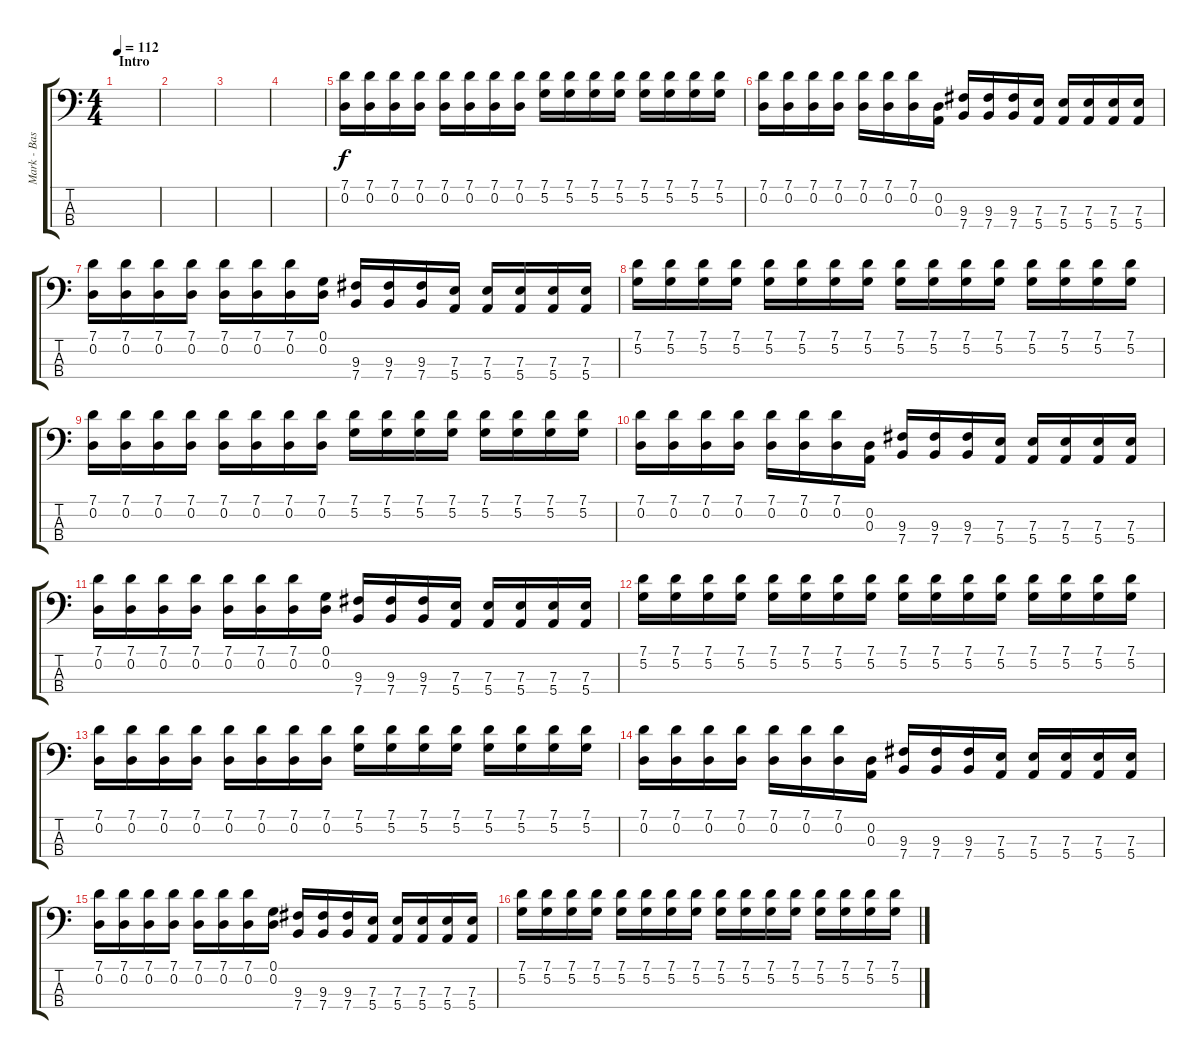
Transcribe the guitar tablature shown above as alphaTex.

\track ("Mark - Bass" "Mark - Bas") {instrument electricbasspick}
\staff {score tabs}
\tuning (G2 D2 A1 E1) {hide}
\ts (4 4)
\section ("" "Intro")
\tempo 112
\clef f4
\ks c
|
|
|
|
(7.1 0.2).16 (7.1 0.2).16 (7.1 0.2).16 (7.1 0.2).16 (7.1 0.2).16 (7.1 0.2).16 (7.1 0.2).16 (7.1 0.2).16 (7.1 5.2).16 (7.1 5.2).16 (7.1 5.2).16 (7.1 5.2).16 (7.1 5.2).16 (7.1 5.2).16 (7.1 5.2).16 (7.1 5.2).16 |
(7.1 0.2).16 (7.1 0.2).16 (7.1 0.2).16 (7.1 0.2).16 (7.1 0.2).16 (7.1 0.2).16 (7.1 0.2).16 (0.2 0.3).16 (9.3 7.4).16 (9.3 7.4).16 (9.3 7.4).16 (7.3 5.4).16 (7.3 5.4).16 (7.3 5.4).16 (7.3 5.4).16 (7.3 5.4).16 |
(7.1 0.2).16 (7.1 0.2).16 (7.1 0.2).16 (7.1 0.2).16 (7.1 0.2).16 (7.1 0.2).16 (7.1 0.2).16 (0.1 0.2).16 (9.3 7.4).16 (9.3 7.4).16 (9.3 7.4).16 (7.3 5.4).16 (7.3 5.4).16 (7.3 5.4).16 (7.3 5.4).16 (7.3 5.4).16 |
(7.1 5.2).16 (7.1 5.2).16 (7.1 5.2).16 (7.1 5.2).16 (7.1 5.2).16 (7.1 5.2).16 (7.1 5.2).16 (7.1 5.2).16 (7.1 5.2).16 (7.1 5.2).16 (7.1 5.2).16 (7.1 5.2).16 (7.1 5.2).16 (7.1 5.2).16 (7.1 5.2).16 (7.1 5.2).16 |
(7.1 0.2).16 (7.1 0.2).16 (7.1 0.2).16 (7.1 0.2).16 (7.1 0.2).16 (7.1 0.2).16 (7.1 0.2).16 (7.1 0.2).16 (7.1 5.2).16 (7.1 5.2).16 (7.1 5.2).16 (7.1 5.2).16 (7.1 5.2).16 (7.1 5.2).16 (7.1 5.2).16 (7.1 5.2).16 |
(7.1 0.2).16 (7.1 0.2).16 (7.1 0.2).16 (7.1 0.2).16 (7.1 0.2).16 (7.1 0.2).16 (7.1 0.2).16 (0.2 0.3).16 (9.3 7.4).16 (9.3 7.4).16 (9.3 7.4).16 (7.3 5.4).16 (7.3 5.4).16 (7.3 5.4).16 (7.3 5.4).16 (7.3 5.4).16 |
(7.1 0.2).16 (7.1 0.2).16 (7.1 0.2).16 (7.1 0.2).16 (7.1 0.2).16 (7.1 0.2).16 (7.1 0.2).16 (0.1 0.2).16 (9.3 7.4).16 (9.3 7.4).16 (9.3 7.4).16 (7.3 5.4).16 (7.3 5.4).16 (7.3 5.4).16 (7.3 5.4).16 (7.3 5.4).16 |
(7.1 5.2).16 (7.1 5.2).16 (7.1 5.2).16 (7.1 5.2).16 (7.1 5.2).16 (7.1 5.2).16 (7.1 5.2).16 (7.1 5.2).16 (7.1 5.2).16 (7.1 5.2).16 (7.1 5.2).16 (7.1 5.2).16 (7.1 5.2).16 (7.1 5.2).16 (7.1 5.2).16 (7.1 5.2).16 |
(7.1 0.2).16 (7.1 0.2).16 (7.1 0.2).16 (7.1 0.2).16 (7.1 0.2).16 (7.1 0.2).16 (7.1 0.2).16 (7.1 0.2).16 (7.1 5.2).16 (7.1 5.2).16 (7.1 5.2).16 (7.1 5.2).16 (7.1 5.2).16 (7.1 5.2).16 (7.1 5.2).16 (7.1 5.2).16 |
(7.1 0.2).16 (7.1 0.2).16 (7.1 0.2).16 (7.1 0.2).16 (7.1 0.2).16 (7.1 0.2).16 (7.1 0.2).16 (0.2 0.3).16 (9.3 7.4).16 (9.3 7.4).16 (9.3 7.4).16 (7.3 5.4).16 (7.3 5.4).16 (7.3 5.4).16 (7.3 5.4).16 (7.3 5.4).16 |
(7.1 0.2).16 (7.1 0.2).16 (7.1 0.2).16 (7.1 0.2).16 (7.1 0.2).16 (7.1 0.2).16 (7.1 0.2).16 (0.1 0.2).16 (9.3 7.4).16 (9.3 7.4).16 (9.3 7.4).16 (7.3 5.4).16 (7.3 5.4).16 (7.3 5.4).16 (7.3 5.4).16 (7.3 5.4).16 |
(7.1 5.2).16 (7.1 5.2).16 (7.1 5.2).16 (7.1 5.2).16 (7.1 5.2).16 (7.1 5.2).16 (7.1 5.2).16 (7.1 5.2).16 (7.1 5.2).16 (7.1 5.2).16 (7.1 5.2).16 (7.1 5.2).16 (7.1 5.2).16 (7.1 5.2).16 (7.1 5.2).16 (7.1 5.2).16
